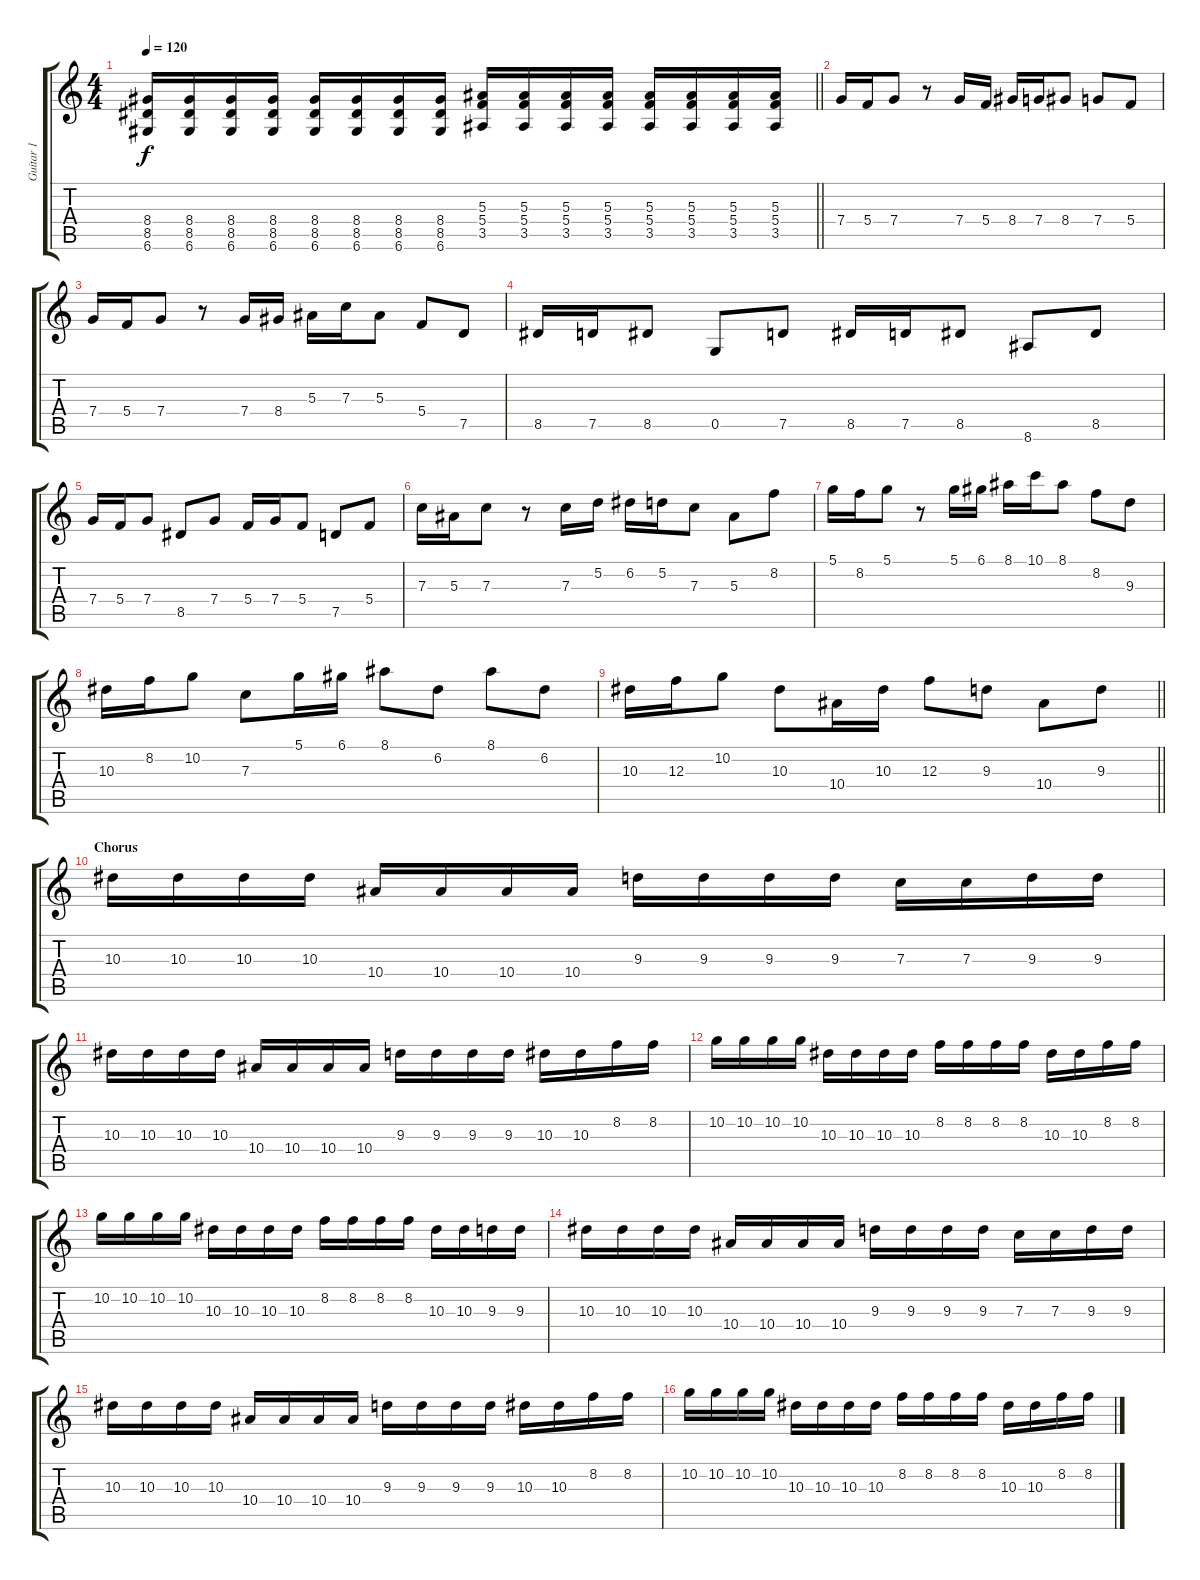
\track ("Guitar 1" "Guitar 1") {instrument distortionguitar}
\staff {score tabs}
\tuning (D4 A3 F3 C3 G2 D2) {hide}
\ts (4 4)
\tempo 120
\clef g2
\barLineRight lightlight
\ks c
(8.4 8.5 6.6).16{dy f} (8.4 8.5 6.6).16 (8.4 8.5 6.6).16 (8.4 8.5 6.6).16 (8.4 8.5 6.6).16 (8.4 8.5 6.6).16 (8.4 8.5 6.6).16 (8.4 8.5 6.6).16 (5.3 5.4 3.5).16 (5.3 5.4 3.5).16 (5.3 5.4 3.5).16 (5.3 5.4 3.5).16 (5.3 5.4 3.5).16 (5.3 5.4 3.5).16 (5.3 5.4 3.5).16 (5.3 5.4 3.5).16 |
\section ("" "")
7.4.16 5.4.16 7.4.8 r.8 7.4.16 5.4.16 8.4.16 7.4.16 8.4.8 7.4.8 5.4.8 |
7.4.16 5.4.16 7.4.8 r.8 7.4.16 8.4.16 5.3.16 7.3.16 5.3.8 5.4.8 7.5.8 |
8.5.16 7.5.16 8.5.8 0.5.8 7.5.8 8.5.16 7.5.16 8.5.8 8.6.8 8.5.8 |
7.4.16 5.4.16 7.4.8 8.5.8 7.4.8 5.4.16 7.4.16 5.4.8 7.5.8 5.4.8 |
7.3.16 5.3.16 7.3.8 r.8 7.3.16 5.2.16 6.2.16 5.2.16 7.3.8 5.3.8 8.2.8 |
5.1.16 8.2.16 5.1.8 r.8 5.1.16 6.1.16 8.1.16 10.1.16 8.1.8 8.2.8 9.3.8 |
10.3.16 8.2.16 10.2.8 7.3.8 5.1.16 6.1.16 8.1.8 6.2.8 8.1.8 6.2.8 |
\barLineRight lightlight
10.3.16 12.3.16 10.2.8 10.3.8 10.4.16 10.3.16 12.3.8 9.3.8 10.4.8 9.3.8 |
\section ("" "Chorus")
10.3.16 10.3.16 10.3.16 10.3.16 10.4.16 10.4.16 10.4.16 10.4.16 9.3.16 9.3.16 9.3.16 9.3.16 7.3.16 7.3.16 9.3.16 9.3.16 |
10.3.16 10.3.16 10.3.16 10.3.16 10.4.16 10.4.16 10.4.16 10.4.16 9.3.16 9.3.16 9.3.16 9.3.16 10.3.16 10.3.16 8.2.16 8.2.16 |
10.2.16 10.2.16 10.2.16 10.2.16 10.3.16 10.3.16 10.3.16 10.3.16 8.2.16 8.2.16 8.2.16 8.2.16 10.3.16 10.3.16 8.2.16 8.2.16 |
10.2.16 10.2.16 10.2.16 10.2.16 10.3.16 10.3.16 10.3.16 10.3.16 8.2.16 8.2.16 8.2.16 8.2.16 10.3.16 10.3.16 9.3.16 9.3.16 |
10.3.16 10.3.16 10.3.16 10.3.16 10.4.16 10.4.16 10.4.16 10.4.16 9.3.16 9.3.16 9.3.16 9.3.16 7.3.16 7.3.16 9.3.16 9.3.16 |
10.3.16 10.3.16 10.3.16 10.3.16 10.4.16 10.4.16 10.4.16 10.4.16 9.3.16 9.3.16 9.3.16 9.3.16 10.3.16 10.3.16 8.2.16 8.2.16 |
10.2.16 10.2.16 10.2.16 10.2.16 10.3.16 10.3.16 10.3.16 10.3.16 8.2.16 8.2.16 8.2.16 8.2.16 10.3.16 10.3.16 8.2.16 8.2.16
